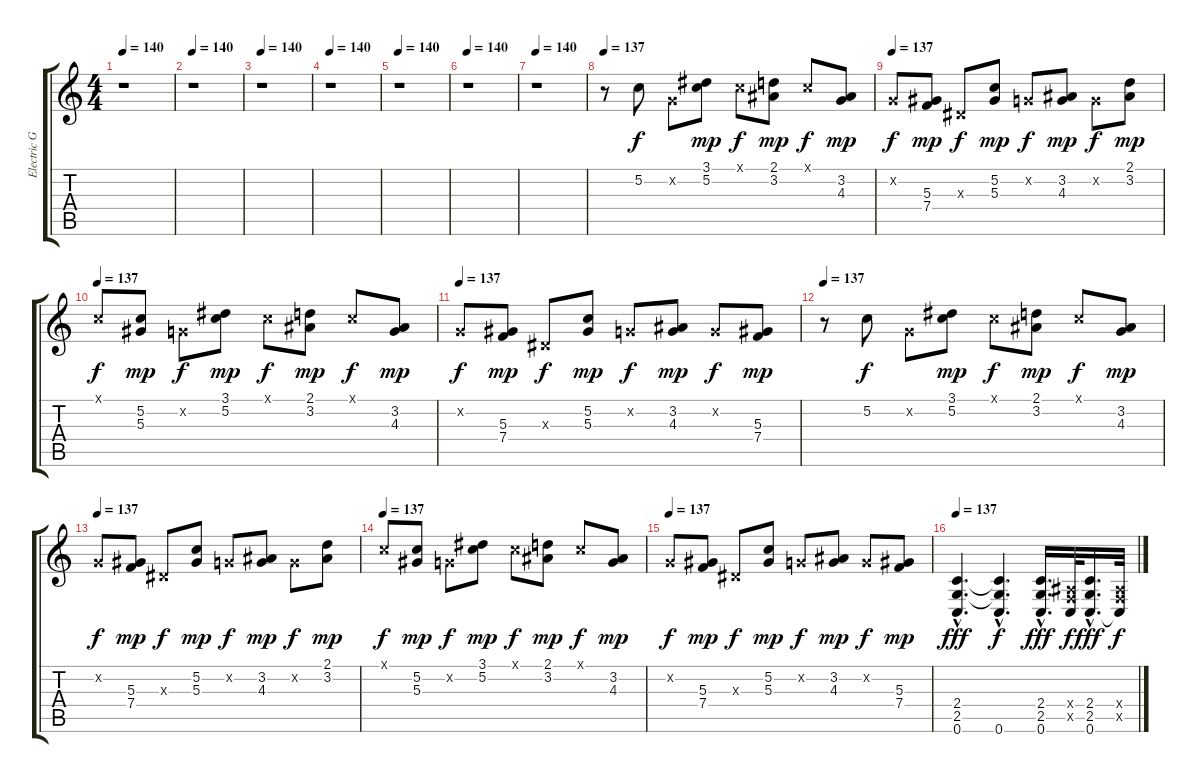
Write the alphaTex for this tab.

\track ("Electric Guitar 4" "Electric G") {instrument distortionguitar}
\staff {score tabs}
\tuning (C4 G3 Eb3 Bb2 F2 C2) {hide}
\ts (4 4)
\tempo 140
\clef g2
\ks c
r.1{dy p} |
\tempo 140
r.1 |
\tempo 140
r.1 |
\tempo 140
r.1 |
\tempo 140
r.1 |
\tempo 140
r.1 |
\tempo 140
r.1 |
\tempo 137
r.8{volume 15 balance 8 instrument overdrivenguitar} 5.2.8{dy f} 0.2{x}.8 (3.1 5.2).8{dy mp} 0.1{x}.8{dy f} (2.1 3.2).8{dy mp} 0.1{x}.8{dy f} (3.2 4.3).8{dy mp} |
\tempo 137
0.2{x}.8{dy f balance 8 instrument overdrivenguitar} (5.3 7.4).8{dy mp} 0.3{x}.8{dy f} (5.2 5.3).8{dy mp} 0.2{x}.8{dy f} (3.2 4.3).8{dy mp} 0.2{x}.8{dy f} (2.1 3.2).8{dy mp} |
\tempo 137
0.1{x}.8{dy f balance 8 instrument overdrivenguitar} (5.2 5.3).8{dy mp} 0.2{x}.8{dy f} (3.1 5.2).8{dy mp} 0.1{x}.8{dy f} (2.1 3.2).8{dy mp} 0.1{x}.8{dy f} (3.2 4.3).8{dy mp} |
\tempo 137
0.2{x}.8{dy f balance 8 instrument overdrivenguitar} (5.3 7.4).8{dy mp} 0.3{x}.8{dy f} (5.2 5.3).8{dy mp} 0.2{x}.8{dy f} (3.2 4.3).8{dy mp} 0.2{x}.8{dy f} (5.3 7.4).8{dy mp} |
\tempo 137
r.8{balance 8 instrument overdrivenguitar} 5.2.8{dy f} 0.2{x}.8 (3.1 5.2).8{dy mp} 0.1{x}.8{dy f} (2.1 3.2).8{dy mp} 0.1{x}.8{dy f} (3.2 4.3).8{dy mp} |
\tempo 137
0.2{x}.8{dy f balance 8 instrument overdrivenguitar} (5.3 7.4).8{dy mp} 0.3{x}.8{dy f} (5.2 5.3).8{dy mp} 0.2{x}.8{dy f} (3.2 4.3).8{dy mp} 0.2{x}.8{dy f} (2.1 3.2).8{dy mp} |
\tempo 137
0.1{x}.8{dy f balance 8 instrument overdrivenguitar} (5.2 5.3).8{dy mp} 0.2{x}.8{dy f} (3.1 5.2).8{dy mp} 0.1{x}.8{dy f} (2.1 3.2).8{dy mp} 0.1{x}.8{dy f} (3.2 4.3).8{dy mp} |
\tempo 137
0.2{x}.8{dy f balance 8 instrument overdrivenguitar} (5.3 7.4).8{dy mp} 0.3{x}.8{dy f} (5.2 5.3).8{dy mp} 0.2{x}.8{dy f} (3.2 4.3).8{dy mp} 0.2{x}.8{dy f} (5.3 7.4).8{dy mp} |
\tempo 137
(2.4{hac} 2.5{hac} 0.6{hac}).4{d dy fff volume 15 balance 0 instrument distortionguitar} (2.4{hac t} 2.5{hac t} 0.6{hac}).4{d dy f} (2.4{hac} 2.5{hac} 0.6{hac}).16{d dy fff} (0.4{x} 0.5{x} 0.6{t}).32{dy f} (2.4{hac} 2.5{hac} 0.6{hac}).16{d dy fff} (0.4{x} 0.5{x} 0.6{t}).32{dy f}
